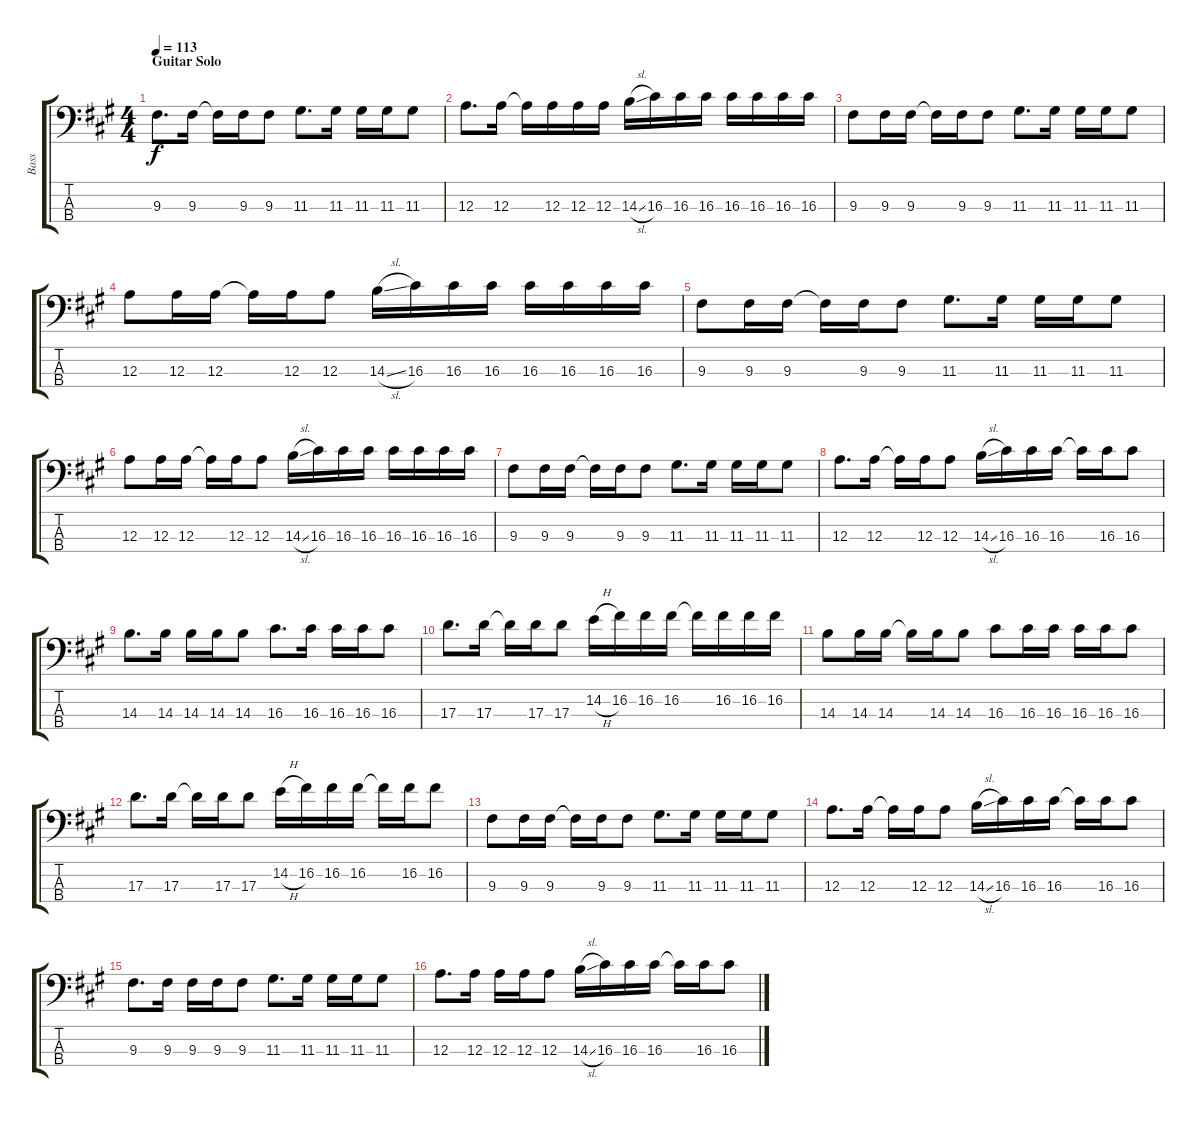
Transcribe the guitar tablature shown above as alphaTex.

\track ("Bass" "Bass") {instrument electricbassfinger}
\staff {score tabs}
\tuning (G2 D2 A1 E1) {hide}
\ts (4 4)
\section ("" "Guitar Solo")
\tempo 113
\clef f4
\ks f#minor
9.3.8{d dy f volume 10} 9.3.16 9.3{t}.16 9.3.16 9.3.8 11.3.8{d} 11.3.16 11.3.16 11.3.16 11.3.8 |
12.3.8{d} 12.3.16 12.3{t}.16 12.3.16 12.3.16 12.3.16 14.3{sl}.16 16.3.16 16.3.16 16.3.16 16.3.16 16.3.16 16.3.16 16.3.16 |
9.3.8 9.3.16 9.3.16 9.3{t}.16 9.3.16 9.3.8 11.3.8{d} 11.3.16 11.3.16 11.3.16 11.3.8 |
12.3.8 12.3.16 12.3.16 12.3{t}.16 12.3.16 12.3.8 14.3{sl}.16 16.3.16 16.3.16 16.3.16 16.3.16 16.3.16 16.3.16 16.3.16 |
9.3.8 9.3.16 9.3.16 9.3{t}.16 9.3.16 9.3.8 11.3.8{d} 11.3.16 11.3.16 11.3.16 11.3.8 |
12.3.8 12.3.16 12.3.16 12.3{t}.16 12.3.16 12.3.8 14.3{sl}.16 16.3.16 16.3.16 16.3.16 16.3.16 16.3.16 16.3.16 16.3.16 |
9.3.8 9.3.16 9.3.16 9.3{t}.16 9.3.16 9.3.8 11.3.8{d} 11.3.16 11.3.16 11.3.16 11.3.8 |
12.3.8{d} 12.3.16 12.3{t}.16 12.3.16 12.3.8 14.3{sl}.16 16.3.16 16.3.16 16.3.16 16.3{t}.16 16.3.16 16.3.8 |
14.3.8{d} 14.3.16 14.3.16 14.3.16 14.3.8 16.3.8{d} 16.3.16 16.3.16 16.3.16 16.3.8 |
17.3.8{d} 17.3.16 17.3{t}.16 17.3.16 17.3.8 14.2{h}.16 16.2.16 16.2.16 16.2.16 16.2{t}.16 16.2.16 16.2.16 16.2.16 |
14.3.8 14.3.16 14.3.16 14.3{t}.16 14.3.16 14.3.8 16.3.8 16.3.16 16.3.16 16.3.16 16.3.16 16.3.8 |
17.3.8{d} 17.3.16 17.3{t}.16 17.3.16 17.3.8 14.2{h}.16 16.2.16 16.2.16 16.2.16 16.2{t}.16 16.2.16 16.2.8 |
9.3.8 9.3.16 9.3.16 9.3{t}.16 9.3.16 9.3.8 11.3.8{d} 11.3.16 11.3.16 11.3.16 11.3.8 |
12.3.8{d} 12.3.16 12.3{t}.16 12.3.16 12.3.8 14.3{sl}.16 16.3.16 16.3.16 16.3.16 16.3{t}.16 16.3.16 16.3.8 |
9.3.8{d} 9.3.16 9.3.16 9.3.16 9.3.8 11.3.8{d} 11.3.16 11.3.16 11.3.16 11.3.8 |
12.3.8{d} 12.3.16 12.3.16 12.3.16 12.3.8 14.3{sl}.16 16.3.16 16.3.16 16.3.16 16.3{t}.16 16.3.16 16.3.8
